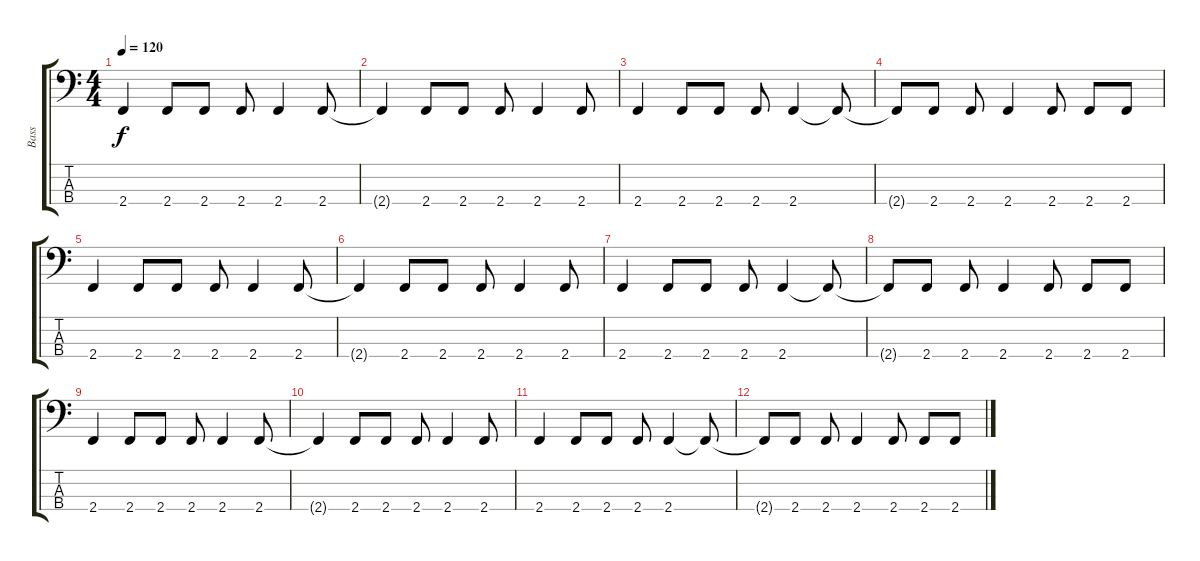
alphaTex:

\track ("Bass" "Bass") {instrument electricbasspick}
\staff {score tabs}
\tuning (Gb2 Db2 Ab1 Eb1) {hide}
\ts (4 4)
\tempo 120
\clef f4
\ks c
2.4.4{dy f} 2.4.8 2.4.8 2.4.8 2.4.4 2.4.8 |
2.4{t}.4 2.4.8 2.4.8 2.4.8 2.4.4 2.4.8 |
2.4.4 2.4.8 2.4.8 2.4.8 2.4.4 2.4{t}.8 |
2.4{t}.8 2.4.8 2.4.8 2.4.4 2.4.8 2.4.8 2.4.8 |
2.4.4 2.4.8 2.4.8 2.4.8 2.4.4 2.4.8 |
2.4{t}.4 2.4.8 2.4.8 2.4.8 2.4.4 2.4.8 |
2.4.4 2.4.8 2.4.8 2.4.8 2.4.4 2.4{t}.8 |
2.4{t}.8 2.4.8 2.4.8 2.4.4 2.4.8 2.4.8 2.4.8 |
2.4.4 2.4.8 2.4.8 2.4.8{volume 12} 2.4.4 2.4.8 |
2.4{t}.4{volume 10} 2.4.8 2.4.8 2.4.8{volume 8} 2.4.4 2.4.8 |
2.4.4{volume 6} 2.4.8 2.4.8 2.4.8{volume 4} 2.4.4 2.4{t}.8 |
2.4{t}.8{volume 2} 2.4.8 2.4.8 2.4.4{volume 0} 2.4.8 2.4.8 2.4.8
